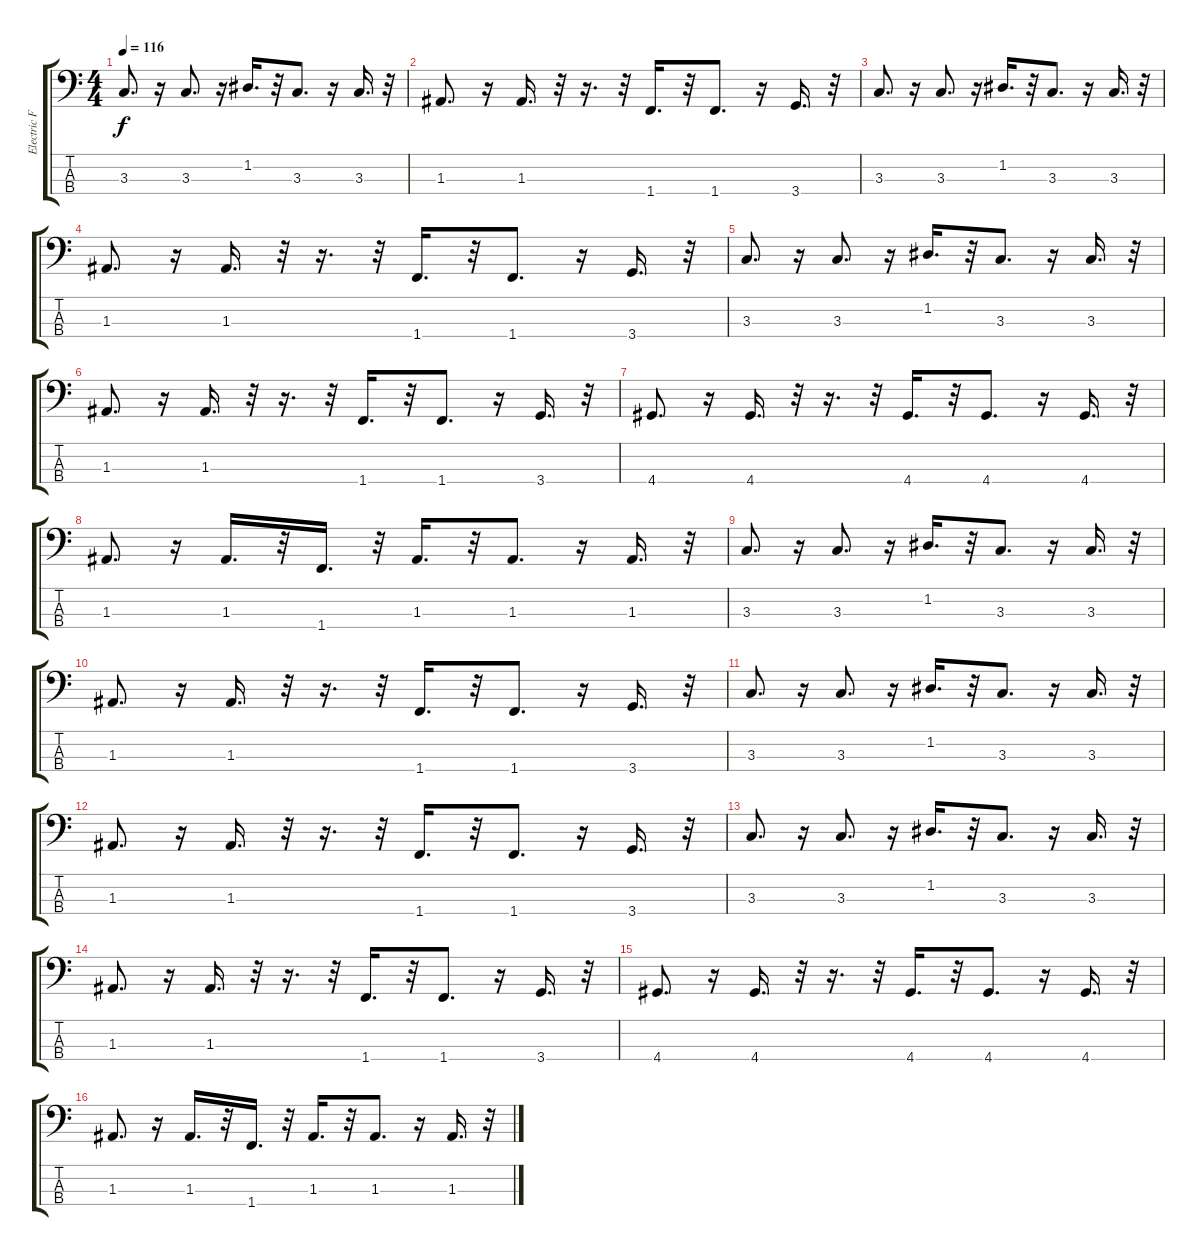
\track ("Electric Finger Bass" "Electric F") {instrument electricbassfinger}
\staff {score tabs}
\tuning (G2 D2 A1 E1) {hide}
\ts (4 4)
\tempo 116
\clef f4
\ks c
3.3.8{d dy f} r.16 3.3.8{d} r.16 1.2.16{d} r.32 3.3.8{d} r.16 3.3.16{d} r.32 |
1.3.8{d} r.16 1.3.16{d} r.32 r.16{d} r.32 1.4.16{d} r.32 1.4.8{d} r.16 3.4.16{d} r.32 |
3.3.8{d} r.16 3.3.8{d} r.16 1.2.16{d} r.32 3.3.8{d} r.16 3.3.16{d} r.32 |
1.3.8{d} r.16 1.3.16{d} r.32 r.16{d} r.32 1.4.16{d} r.32 1.4.8{d} r.16 3.4.16{d} r.32 |
3.3.8{d} r.16 3.3.8{d} r.16 1.2.16{d} r.32 3.3.8{d} r.16 3.3.16{d} r.32 |
1.3.8{d} r.16 1.3.16{d} r.32 r.16{d} r.32 1.4.16{d} r.32 1.4.8{d} r.16 3.4.16{d} r.32 |
4.4.8{d} r.16 4.4.16{d} r.32 r.16{d} r.32 4.4.16{d} r.32 4.4.8{d} r.16 4.4.16{d} r.32 |
1.3.8{d} r.16 1.3.16{d} r.32 1.4.16{d} r.32 1.3.16{d} r.32 1.3.8{d} r.16 1.3.16{d} r.32 |
3.3.8{d} r.16 3.3.8{d} r.16 1.2.16{d} r.32 3.3.8{d} r.16 3.3.16{d} r.32 |
1.3.8{d} r.16 1.3.16{d} r.32 r.16{d} r.32 1.4.16{d} r.32 1.4.8{d} r.16 3.4.16{d} r.32 |
3.3.8{d} r.16 3.3.8{d} r.16 1.2.16{d} r.32 3.3.8{d} r.16 3.3.16{d} r.32 |
1.3.8{d} r.16 1.3.16{d} r.32 r.16{d} r.32 1.4.16{d} r.32 1.4.8{d} r.16 3.4.16{d} r.32 |
3.3.8{d} r.16 3.3.8{d} r.16 1.2.16{d} r.32 3.3.8{d} r.16 3.3.16{d} r.32 |
1.3.8{d} r.16 1.3.16{d} r.32 r.16{d} r.32 1.4.16{d} r.32 1.4.8{d} r.16 3.4.16{d} r.32 |
4.4.8{d} r.16 4.4.16{d} r.32 r.16{d} r.32 4.4.16{d} r.32 4.4.8{d} r.16 4.4.16{d} r.32 |
1.3.8{d} r.16 1.3.16{d} r.32 1.4.16{d} r.32 1.3.16{d} r.32 1.3.8{d} r.16 1.3.16{d} r.32
